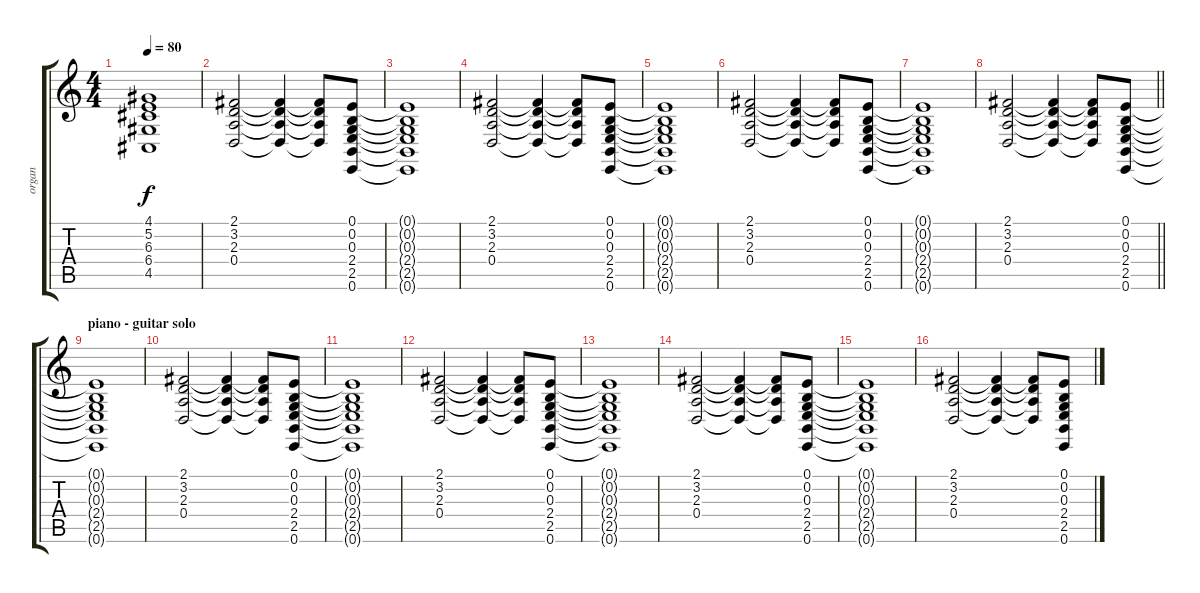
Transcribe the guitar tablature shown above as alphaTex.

\track ("organ" "organ") {instrument drawbarorgan}
\staff {score tabs}
\tuning (E4 B3 G3 D3 A2 E2) {hide}
\ts (4 4)
\tempo 80
\clef g2
\ks c
(4.1{t} 5.2{t} 6.3{t} 6.4{t} 4.5{t}).1{dy f} |
(2.1 3.2 2.3 0.4).2 (2.1{t} 3.2{t} 2.3{t} 0.4{t}).4 (2.1{t} 3.2{t} 2.3{t} 0.4{t}).8 (0.1 0.2 0.3 2.4 2.5 0.6).8 |
(0.1{t} 0.2{t} 0.3{t} 2.4{t} 2.5{t} 0.6{t}).1 |
(2.1 3.2 2.3 0.4).2 (2.1{t} 3.2{t} 2.3{t} 0.4{t}).4 (2.1{t} 3.2{t} 2.3{t} 0.4{t}).8 (0.1 0.2 0.3 2.4 2.5 0.6).8 |
(0.1{t} 0.2{t} 0.3{t} 2.4{t} 2.5{t} 0.6{t}).1 |
(2.1 3.2 2.3 0.4).2 (2.1{t} 3.2{t} 2.3{t} 0.4{t}).4 (2.1{t} 3.2{t} 2.3{t} 0.4{t}).8 (0.1 0.2 0.3 2.4 2.5 0.6).8 |
(0.1{t} 0.2{t} 0.3{t} 2.4{t} 2.5{t} 0.6{t}).1 |
\barLineRight lightlight
(2.1 3.2 2.3 0.4).2 (2.1{t} 3.2{t} 2.3{t} 0.4{t}).4 (2.1{t} 3.2{t} 2.3{t} 0.4{t}).8 (0.1 0.2 0.3 2.4 2.5 0.6).8 |
\section ("" "piano - guitar solo")
(0.1{t} 0.2{t} 0.3{t} 2.4{t} 2.5{t} 0.6{t}).1 |
(2.1 3.2 2.3 0.4).2 (2.1{t} 3.2{t} 2.3{t} 0.4{t}).4 (2.1{t} 3.2{t} 2.3{t} 0.4{t}).8 (0.1 0.2 0.3 2.4 2.5 0.6).8 |
(0.1{t} 0.2{t} 0.3{t} 2.4{t} 2.5{t} 0.6{t}).1 |
(2.1 3.2 2.3 0.4).2 (2.1{t} 3.2{t} 2.3{t} 0.4{t}).4 (2.1{t} 3.2{t} 2.3{t} 0.4{t}).8 (0.1 0.2 0.3 2.4 2.5 0.6).8 |
(0.1{t} 0.2{t} 0.3{t} 2.4{t} 2.5{t} 0.6{t}).1 |
(2.1 3.2 2.3 0.4).2 (2.1{t} 3.2{t} 2.3{t} 0.4{t}).4 (2.1{t} 3.2{t} 2.3{t} 0.4{t}).8 (0.1 0.2 0.3 2.4 2.5 0.6).8 |
(0.1{t} 0.2{t} 0.3{t} 2.4{t} 2.5{t} 0.6{t}).1 |
(2.1 3.2 2.3 0.4).2 (2.1{t} 3.2{t} 2.3{t} 0.4{t}).4 (2.1{t} 3.2{t} 2.3{t} 0.4{t}).8 (0.1 0.2 0.3 2.4 2.5 0.6).8
